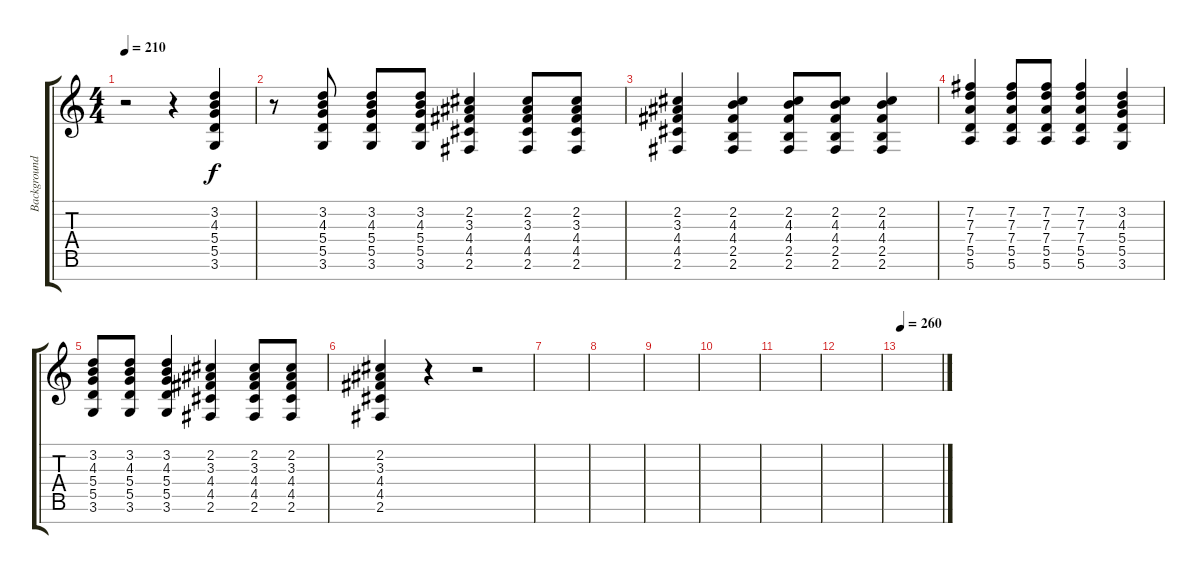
\track ("Background Guitar" "Background") {instrument distortionguitar}
\staff {score tabs}
\tuning (E4 B3 G3 D3 A2 E2 B1) {hide}
\ts (4 4)
\tempo 210
\clef g2
\ks c
r.2{dy f} r.4 (3.2 4.3 5.4 5.5 3.6).4 |
r.8 (3.2 4.3 5.4 5.5 3.6).8 (3.2 4.3 5.4 5.5 3.6).8 (3.2 4.3 5.4 5.5 3.6).8 (2.2 3.3 4.4 4.5 2.6).4 (2.2 3.3 4.4 4.5 2.6).8 (2.2 3.3 4.4 4.5 2.6).8 |
(2.2 3.3 4.4 4.5 2.6).4 (2.2 4.3 4.4 2.5 2.6).4 (2.2 4.3 4.4 2.5 2.6).8 (2.2 4.3 4.4 2.5 2.6).8 (2.2 4.3 4.4 2.5 2.6).4 |
(7.2 7.3 7.4 5.5 5.6).4 (7.2 7.3 7.4 5.5 5.6).8 (7.2 7.3 7.4 5.5 5.6).8 (7.2 7.3 7.4 5.5 5.6).4 (3.2 4.3 5.4 5.5 3.6).4 |
(3.2 4.3 5.4 5.5 3.6).8 (3.2 4.3 5.4 5.5 3.6).8 (3.2 4.3 5.4 5.5 3.6).4 (2.2 3.3 4.4 4.5 2.6).4 (2.2 3.3 4.4 4.5 2.6).8 (2.2 3.3 4.4 4.5 2.6).8 |
(2.2 3.3 4.4 4.5 2.6).4 r.4 r.2 |
|
|
|
|
|
|
\tempo 260
